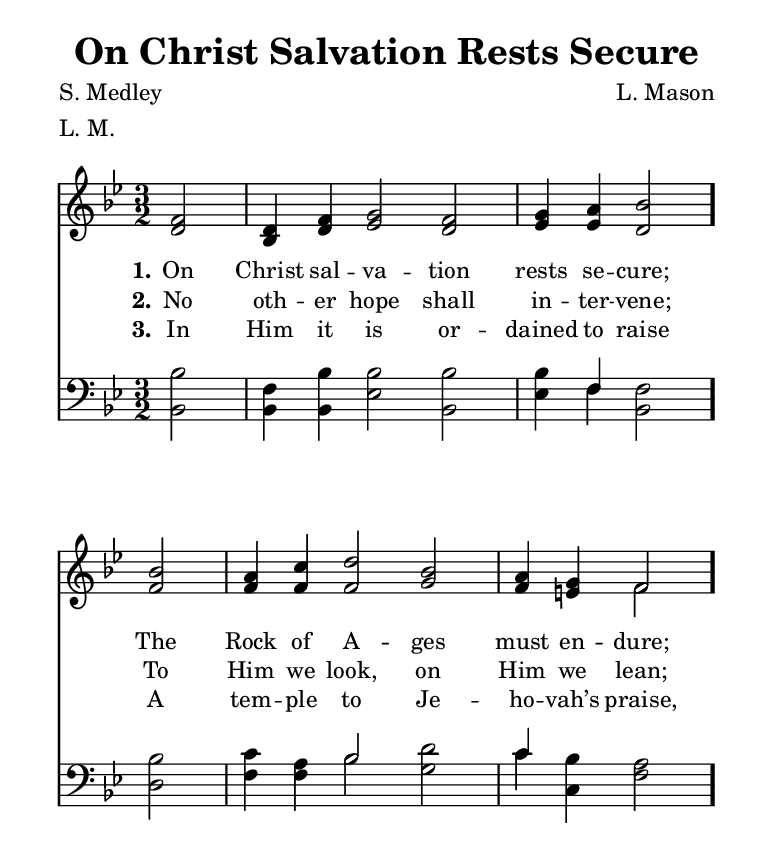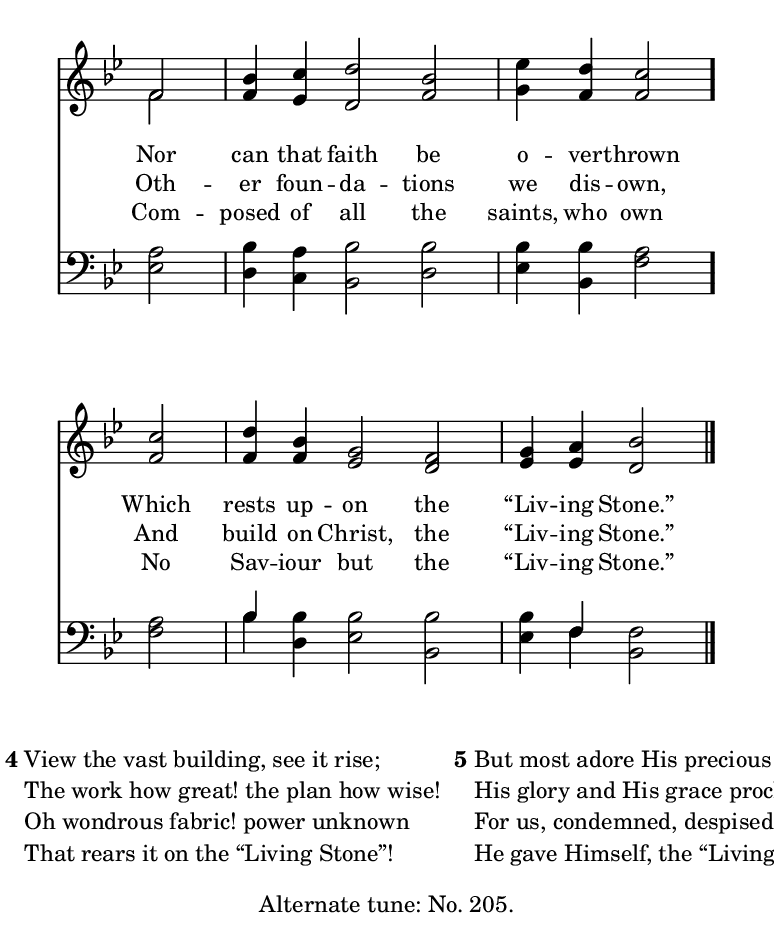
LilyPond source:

\include "common/global.ily"
\paper {
  \include "common/paper.ily"
  ragged-bottom = ##t
  ragged-last-bottom = ##t
  systems-per-page = ##f
  system-system-spacing.padding = 9
}

\header{
  %gospel
  hymnnumber = "91"
  title = "On Christ Salvation Rests Secure"
  tunename = "Hebron"
  meter = "L. M."
  poet = "S. Medley"
  composer = "L. Mason"
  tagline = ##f
}

% for fermata in MIDI
ta = { \tempo 2=60 }
tb = { \tempo 2=30 }

patternAA = { c2 | c4 c4 c2 c2 | c4 c4 c2 }

global = {
  \include "common/overrides.ily"
  \override Staff.TimeSignature.style = #'numbered
  \time 3/2
  \override Score.MetronomeMark.transparent = ##t % hide all fermata changes too
  \ta
  \key bes \major
  \partial 2
  \autoBeamOff
}

notesSoprano = {
\global
\relative c' {

  \changePitch \patternAA { f | d f g f | g a bes }
  \changePitch \patternAA { bes | a c d bes | a g f }
  \changePitch \patternAA { f | bes c d bes | ees d c }
  \changePitch \patternAA { c | d bes g f | g a bes }

  \bar "|."

}
}

notesAlto = {
\global
\relative e' {

  \changePitch \patternAA { d bes d ees d | ees ees d }
  \changePitch \patternAA { f | f f f g | f e f }
  \changePitch \patternAA { f | f ees d f | g f f }
  \changePitch \patternAA { f | f f ees d | ees ees d }

}
}

notesTenor = {
\global
\relative a {

  \changePitch \patternAA { bes | f bes bes bes | bes f f }
  \changePitch \patternAA { bes | c a bes d | c bes a }
  \changePitch \patternAA { a | bes a bes bes | bes bes a }
  \changePitch \patternAA { a | bes bes bes bes | bes f f }

}
}

notesBass = {
\global
\relative f, {

  \changePitch \patternAA { bes | bes bes ees bes | ees f bes, }
  \changePitch \patternAA { d | f f bes g | c c, f }
  \changePitch \patternAA { ees | d c bes d | ees bes f' }
  \changePitch \patternAA { f | bes d, ees bes | ees f bes, }

}
}

wordsA = \lyricmode {
\set stanza = "1."

On Christ sal -- va -- tion rests se -- cure; \bar "."
The Rock of A -- ges must en -- dure; \bar "." \eogbreak
Nor can that faith be o -- ver -- thrown \bar "."
Which rests up -- on the “Liv -- ing Stone.” \bar "." \eogbreak

}

wordsB = \lyricmode {
\set stanza = "2."

No oth -- er hope shall in -- ter -- vene;
To Him we look, on Him we lean;
Oth -- er foun -- da -- tions we dis -- own,
And build on Christ, the “Liv -- ing Stone.”

}

wordsC = \lyricmode {
\set stanza = "3."

In Him it is or -- dained to raise
A tem -- ple to Je -- ho -- vah’s praise,
Com -- posed of all the saints, who own
No Sav -- iour but the “Liv -- ing Stone.”

}

wordsD = \markuplist {

\line { View the vast building, see it rise; }
\line { The work how great! the plan how wise! }
\line { Oh wondrous fabric! power unknown }
\line { That rears it on the “Living Stone”! }

}
wordsE = \markuplist {

\line { But most adore His precious name; }
\line { His glory and His grace proclaim; }
\line { For us, condemned, despised, undone, }
\line { He gave Himself, the “Living Stone.” }

}

\score {
  \context ChoirStaff <<
    \context Staff = upper <<
      \set Staff.autoBeaming = ##f
      \set ChoirStaff.systemStartDelimiter = #'SystemStartBar
      \set ChoirStaff.printPartCombineTexts = ##f
      \partcombine #'(2 . 11) \notesSoprano \notesAlto
      \context NullVoice = sopranos { \voiceOne << \notesSoprano >> }
      \context Lyrics = one   \lyricsto sopranos \wordsA
      \context Lyrics = two   \lyricsto sopranos \wordsB
      \context Lyrics = three \lyricsto sopranos \wordsC
    >>
    \context Staff = men <<
      \set Staff.autoBeaming = ##f
      \clef bass
      \set ChoirStaff.printPartCombineTexts = ##f
      \partcombine #'(2 . 11) \notesTenor \notesBass
    >>
  >>
  \layout {
    \include "common/layout.ily"
  }
  #(cond ((ly:get-option 'eog-midi-permitted) #{ \midi{
    \include "common/midi.ily"
  } #}))
}

\noPageBreak

\markup { \fill-line {
  \hspace #0.1
  \line{ \bold 4 \column { \wordsD } }
  \hspace #0.1
  \line{ \bold 5 \column { \wordsE } }
  \hspace #0.1
} }

\noPageBreak

\markup { \vspace #2 \fill-line { \raise #2 \line { Alternate tune: No. 205. } } }

\version "2.19.49"  % necessary for upgrading to future LilyPond versions.

% vi:set et ts=2 sw=2 ai nocindent syntax=lilypond:
